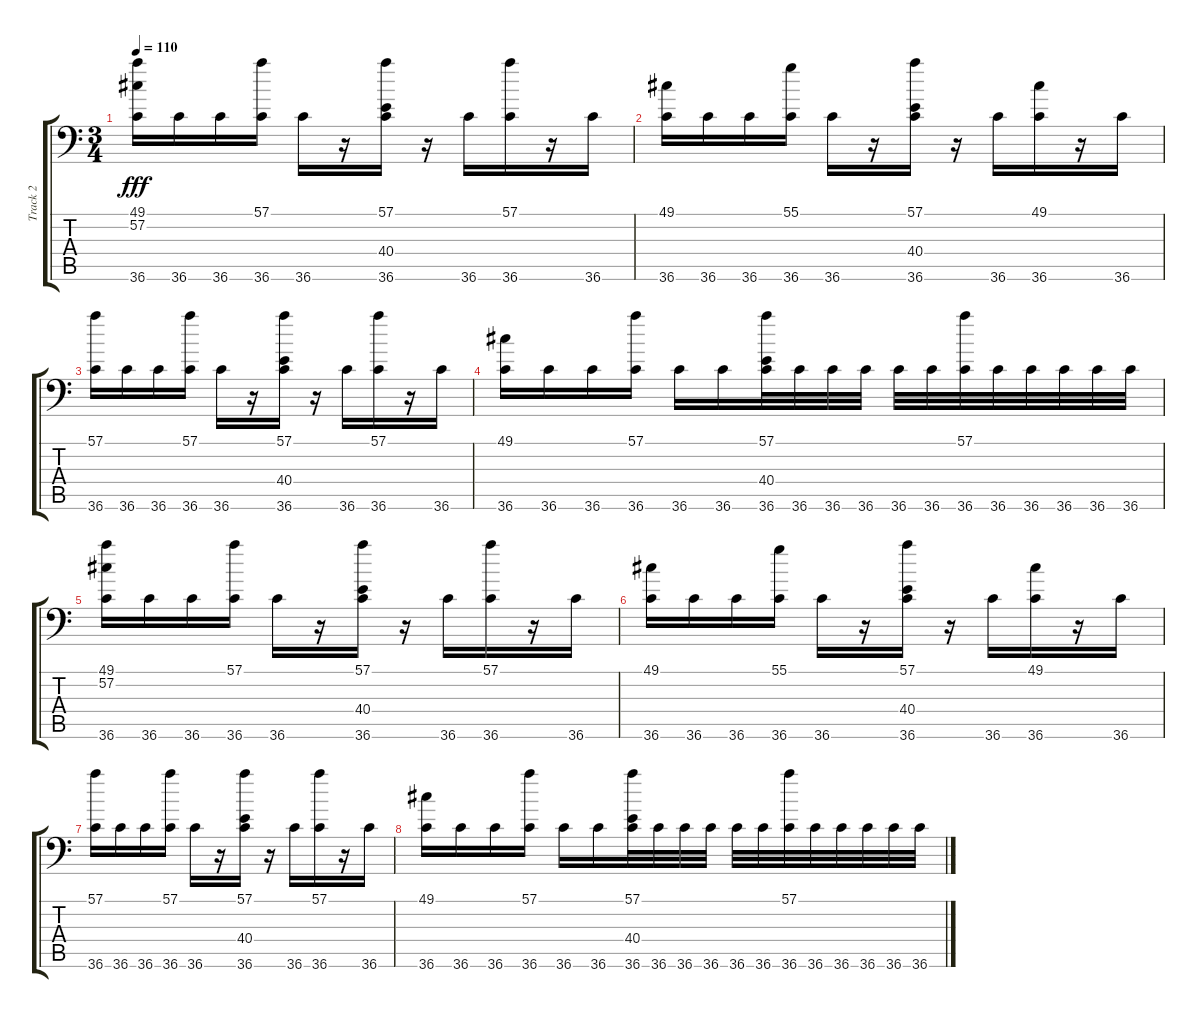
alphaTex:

\track ("Track 2" "Track 2") {instrument acousticgrandpiano}
\staff {score tabs}
\tuning (C-1 C-1 C-1 C-1 C-1 C-1) {hide}
\ts (3 4)
\tempo 110
\clef f4
\ks c
(49.1 57.2 36.6).16{dy fff} 36.6.16 36.6.16 (57.1 36.6).16 36.6.16 r.16 (57.1 40.4 36.6).16 r.16 36.6.16 (57.1 36.6).16 r.16 36.6.16 |
(49.1 36.6).16 36.6.16 36.6.16 (55.1 36.6).16 36.6.16 r.16 (57.1 40.4 36.6).16 r.16 36.6.16 (49.1 36.6).16 r.16 36.6.16 |
(57.1 36.6).16 36.6.16 36.6.16 (57.1 36.6).16 36.6.16 r.16 (57.1 40.4 36.6).16 r.16 36.6.16 (57.1 36.6).16 r.16 36.6.16 |
(49.1 36.6).16 36.6.16 36.6.16 (57.1 36.6).16 36.6.16 36.6.16 (57.1 40.4 36.6).32 36.6.32 36.6.32 36.6.32 36.6.32 36.6.32 (57.1 36.6).32 36.6.32 36.6.32 36.6.32 36.6.32 36.6.32 |
(49.1 57.2 36.6).16 36.6.16 36.6.16 (57.1 36.6).16 36.6.16 r.16 (57.1 40.4 36.6).16 r.16 36.6.16 (57.1 36.6).16 r.16 36.6.16 |
(49.1 36.6).16 36.6.16 36.6.16 (55.1 36.6).16 36.6.16 r.16 (57.1 40.4 36.6).16 r.16 36.6.16 (49.1 36.6).16 r.16 36.6.16 |
(57.1 36.6).16 36.6.16 36.6.16 (57.1 36.6).16 36.6.16 r.16 (57.1 40.4 36.6).16 r.16 36.6.16 (57.1 36.6).16 r.16 36.6.16 |
(49.1 36.6).16 36.6.16 36.6.16 (57.1 36.6).16 36.6.16 36.6.16 (57.1 40.4 36.6).32 36.6.32 36.6.32 36.6.32 36.6.32 36.6.32 (57.1 36.6).32 36.6.32 36.6.32 36.6.32 36.6.32 36.6.32
